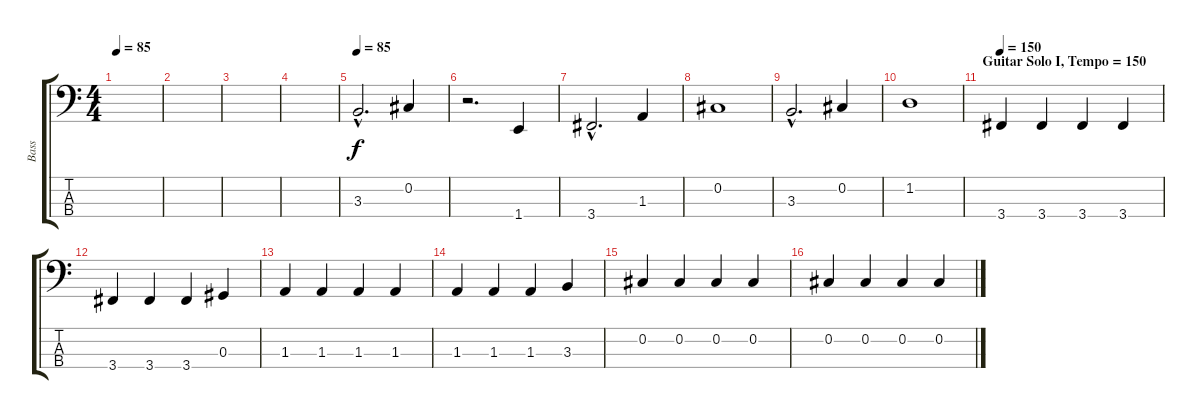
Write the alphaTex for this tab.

\track ("Bass" "Bass") {instrument electricbasspick}
\staff {score tabs}
\tuning (Gb2 Db2 Ab1 Eb1) {hide}
\ts (4 4)
\tempo 85
\clef f4
\ks c
|
|
|
|
\tempo 85
3.3{hac}.2{d} 0.2.4 |
r.2{d} 1.4.4 |
3.4{hac}.2{d} 1.3.4 |
0.2.1 |
3.3{hac}.2{d} 0.2.4 |
1.2.1 |
\section ("" "Guitar Solo I, Tempo = 150")
\tempo 150
3.4.4 3.4.4 3.4.4 3.4.4 |
3.4.4 3.4.4 3.4.4 0.3.4 |
1.3.4 1.3.4 1.3.4 1.3.4 |
1.3.4 1.3.4 1.3.4 3.3.4 |
0.2.4 0.2.4 0.2.4 0.2.4 |
0.2.4 0.2.4 0.2.4 0.2.4
